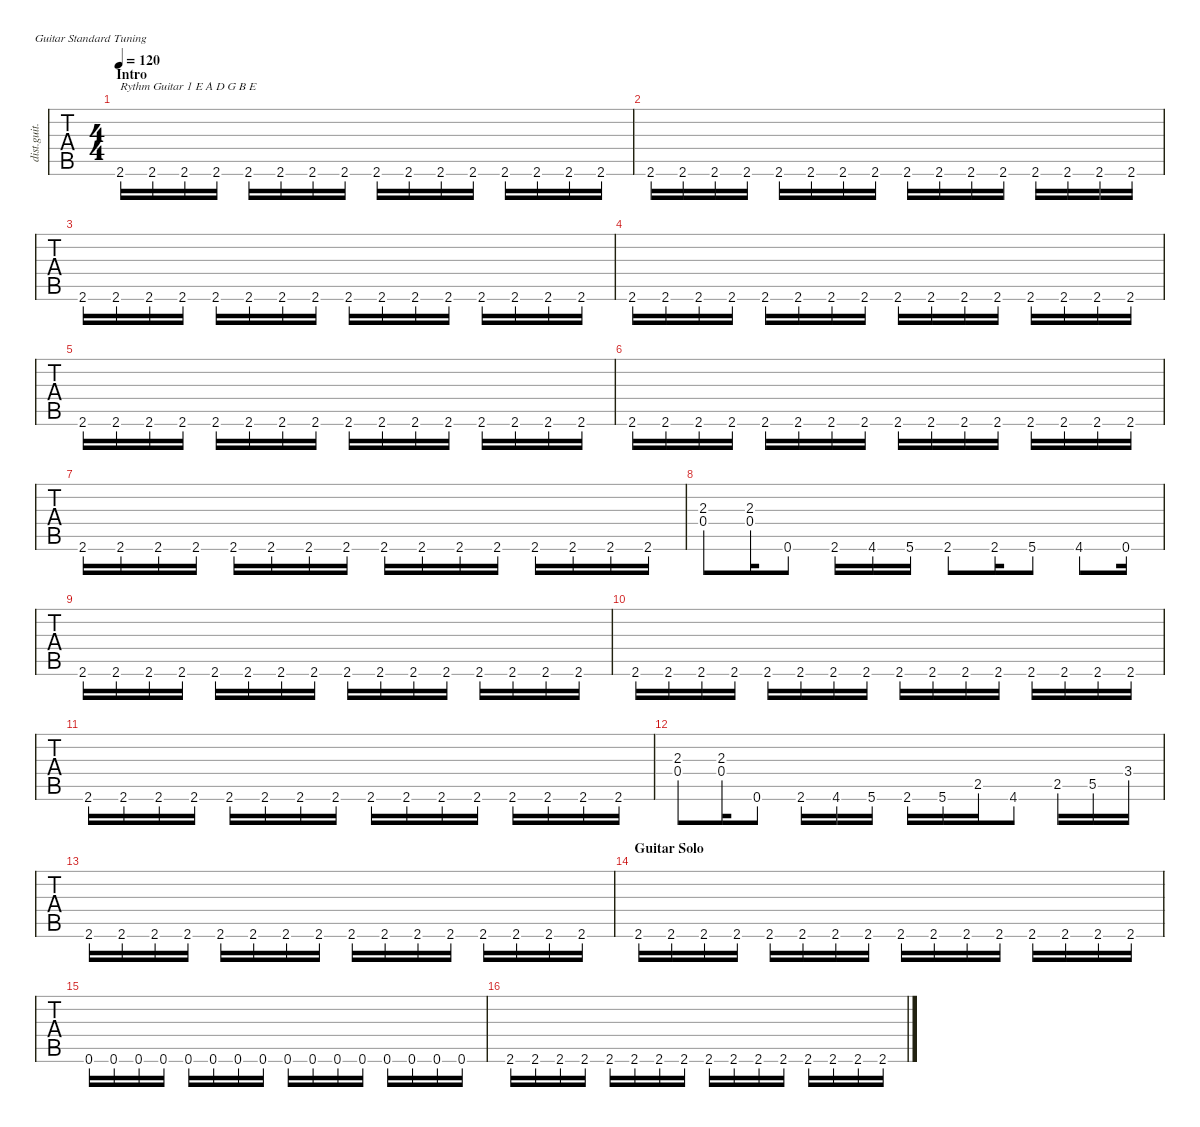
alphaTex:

\defaultSystemsLayout 4
\hideDynamics
\bracketExtendMode nobrackets
\track ("Rythm Guitar 1" "dist.guit.") {instrument distortionguitar}
\staff {tabs}
\tuning (E4 B3 G3 D3 A2 E2)
\ts (4 4)
\section ("" "Intro")
\tempo 120
\clef g2
\ks c
2.6{acc #}.16{txt "Rythm Guitar 1 E A D G B E" dy f instrument distortionguitar beam Up} 2.6{acc #}.16{beam Up} 2.6{acc #}.16{beam Up} 2.6{acc #}.16{beam Up} 2.6{acc #}.16{beam Up} 2.6{acc #}.16{beam Up} 2.6{acc #}.16{beam Up} 2.6{acc #}.16{beam Up} 2.6{acc #}.16{beam Up} 2.6{acc #}.16{beam Up} 2.6{acc #}.16{beam Up} 2.6{acc #}.16{beam Up} 2.6{acc #}.16{beam Up} 2.6{acc #}.16{beam Up} 2.6{acc #}.16{beam Up} 2.6{acc #}.16{beam Up} |
2.6{acc #}.16{beam Up} 2.6{acc #}.16{beam Up} 2.6{acc #}.16{beam Up} 2.6{acc #}.16{beam Up} 2.6{acc #}.16{beam Up} 2.6{acc #}.16{beam Up} 2.6{acc #}.16{beam Up} 2.6{acc #}.16{beam Up} 2.6{acc #}.16{beam Up} 2.6{acc #}.16{beam Up} 2.6{acc #}.16{beam Up} 2.6{acc #}.16{beam Up} 2.6{acc #}.16{beam Up} 2.6{acc #}.16{beam Up} 2.6{acc #}.16{beam Up} 2.6{acc #}.16{beam Up} |
2.6{acc #}.16{beam Up} 2.6{acc #}.16{beam Up} 2.6{acc #}.16{beam Up} 2.6{acc #}.16{beam Up} 2.6{acc #}.16{beam Up} 2.6{acc #}.16{beam Up} 2.6{acc #}.16{beam Up} 2.6{acc #}.16{beam Up} 2.6{acc #}.16{beam Up} 2.6{acc #}.16{beam Up} 2.6{acc #}.16{beam Up} 2.6{acc #}.16{beam Up} 2.6{acc #}.16{beam Up} 2.6{acc #}.16{beam Up} 2.6{acc #}.16{beam Up} 2.6{acc #}.16{beam Up} |
2.6{acc #}.16{beam Up} 2.6{acc #}.16{beam Up} 2.6{acc #}.16{beam Up} 2.6{acc #}.16{beam Up} 2.6{acc #}.16{beam Up} 2.6{acc #}.16{beam Up} 2.6{acc #}.16{beam Up} 2.6{acc #}.16{beam Up} 2.6{acc #}.16{beam Up} 2.6{acc #}.16{beam Up} 2.6{acc #}.16{beam Up} 2.6{acc #}.16{beam Up} 2.6{acc #}.16{beam Up} 2.6{acc #}.16{beam Up} 2.6{acc #}.16{beam Up} 2.6{acc #}.16{beam Up} |
2.6{acc #}.16{beam Up} 2.6{acc #}.16{beam Up} 2.6{acc #}.16{beam Up} 2.6{acc #}.16{beam Up} 2.6{acc #}.16{beam Up} 2.6{acc #}.16{beam Up} 2.6{acc #}.16{beam Up} 2.6{acc #}.16{beam Up} 2.6{acc #}.16{beam Up} 2.6{acc #}.16{beam Up} 2.6{acc #}.16{beam Up} 2.6{acc #}.16{beam Up} 2.6{acc #}.16{beam Up} 2.6{acc #}.16{beam Up} 2.6{acc #}.16{beam Up} 2.6{acc #}.16{beam Up} |
2.6{acc #}.16{beam Up} 2.6{acc #}.16{beam Up} 2.6{acc #}.16{beam Up} 2.6{acc #}.16{beam Up} 2.6{acc #}.16{beam Up} 2.6{acc #}.16{beam Up} 2.6{acc #}.16{beam Up} 2.6{acc #}.16{beam Up} 2.6{acc #}.16{beam Up} 2.6{acc #}.16{beam Up} 2.6{acc #}.16{beam Up} 2.6{acc #}.16{beam Up} 2.6{acc #}.16{beam Up} 2.6{acc #}.16{beam Up} 2.6{acc #}.16{beam Up} 2.6{acc #}.16{beam Up} |
2.6{acc #}.16{beam Up} 2.6{acc #}.16{beam Up} 2.6{acc #}.16{beam Up} 2.6{acc #}.16{beam Up} 2.6{acc #}.16{beam Up} 2.6{acc #}.16{beam Up} 2.6{acc #}.16{beam Up} 2.6{acc #}.16{beam Up} 2.6{acc #}.16{beam Up} 2.6{acc #}.16{beam Up} 2.6{acc #}.16{beam Up} 2.6{acc #}.16{beam Up} 2.6{acc #}.16{beam Up} 2.6{acc #}.16{beam Up} 2.6{acc #}.16{beam Up} 2.6{acc #}.16{beam Up} |
(2.3 0.4).8{beam Up} (2.3 0.4).16{beam Up} 0.6.8{beam Up} 2.6{acc #}.16{beam Up} 4.6{acc #}.16{beam Up} 5.6.16{beam Up} 2.6{acc #}.8{beam Up} 2.6{acc #}.16{beam Up} 5.6.8{beam Up} 4.6{acc #}.8{beam Up} 0.6.16{beam Up} |
2.6{acc #}.16{beam Up} 2.6{acc #}.16{beam Up} 2.6{acc #}.16{beam Up} 2.6{acc #}.16{beam Up} 2.6{acc #}.16{beam Up} 2.6{acc #}.16{beam Up} 2.6{acc #}.16{beam Up} 2.6{acc #}.16{beam Up} 2.6{acc #}.16{beam Up} 2.6{acc #}.16{beam Up} 2.6{acc #}.16{beam Up} 2.6{acc #}.16{beam Up} 2.6{acc #}.16{beam Up} 2.6{acc #}.16{beam Up} 2.6{acc #}.16{beam Up} 2.6{acc #}.16{beam Up} |
2.6{acc #}.16{beam Up} 2.6{acc #}.16{beam Up} 2.6{acc #}.16{beam Up} 2.6{acc #}.16{beam Up} 2.6{acc #}.16{beam Up} 2.6{acc #}.16{beam Up} 2.6{acc #}.16{beam Up} 2.6{acc #}.16{beam Up} 2.6{acc #}.16{beam Up} 2.6{acc #}.16{beam Up} 2.6{acc #}.16{beam Up} 2.6{acc #}.16{beam Up} 2.6{acc #}.16{beam Up} 2.6{acc #}.16{beam Up} 2.6{acc #}.16{beam Up} 2.6{acc #}.16{beam Up} |
2.6{acc #}.16{beam Up} 2.6{acc #}.16{beam Up} 2.6{acc #}.16{beam Up} 2.6{acc #}.16{beam Up} 2.6{acc #}.16{beam Up} 2.6{acc #}.16{beam Up} 2.6{acc #}.16{beam Up} 2.6{acc #}.16{beam Up} 2.6{acc #}.16{beam Up} 2.6{acc #}.16{beam Up} 2.6{acc #}.16{beam Up} 2.6{acc #}.16{beam Up} 2.6{acc #}.16{beam Up} 2.6{acc #}.16{beam Up} 2.6{acc #}.16{beam Up} 2.6{acc #}.16{beam Up} |
(2.3 0.4).8{beam Up} (2.3 0.4).16{beam Up} 0.6.8{beam Up} 2.6{acc #}.16{beam Up} 4.6{acc #}.16{beam Up} 5.6.16{beam Up} 2.6{acc #}.16{beam Up} 5.6.16{beam Up} 2.5.16{beam Up} 4.6{acc #}.8{beam Up} 2.5.16{beam Up} 5.5.16{beam Up} 3.4.16{beam Up} |
2.6{acc #}.16{beam Up} 2.6{acc #}.16{beam Up} 2.6{acc #}.16{beam Up} 2.6{acc #}.16{beam Up} 2.6{acc #}.16{beam Up} 2.6{acc #}.16{beam Up} 2.6{acc #}.16{beam Up} 2.6{acc #}.16{beam Up} 2.6{acc #}.16{beam Up} 2.6{acc #}.16{beam Up} 2.6{acc #}.16{beam Up} 2.6{acc #}.16{beam Up} 2.6{acc #}.16{beam Up} 2.6{acc #}.16{beam Up} 2.6{acc #}.16{beam Up} 2.6{acc #}.16{beam Up} |
\section ("" "Guitar Solo")
2.6{acc #}.16{beam Up} 2.6{acc #}.16{beam Up} 2.6{acc #}.16{beam Up} 2.6{acc #}.16{beam Up} 2.6{acc #}.16{beam Up} 2.6{acc #}.16{beam Up} 2.6{acc #}.16{beam Up} 2.6{acc #}.16{beam Up} 2.6{acc #}.16{beam Up} 2.6{acc #}.16{beam Up} 2.6{acc #}.16{beam Up} 2.6{acc #}.16{beam Up} 2.6{acc #}.16{beam Up} 2.6{acc #}.16{beam Up} 2.6{acc #}.16{beam Up} 2.6{acc #}.16{beam Up} |
0.6.16{beam Up} 0.6.16{beam Up} 0.6.16{beam Up} 0.6.16{beam Up} 0.6.16{beam Up} 0.6.16{beam Up} 0.6.16{beam Up} 0.6.16{beam Up} 0.6.16{beam Up} 0.6.16{beam Up} 0.6.16{beam Up} 0.6.16{beam Up} 0.6.16{beam Up} 0.6.16{beam Up} 0.6.16{beam Up} 0.6.16{beam Up} |
2.6{acc #}.16{beam Up} 2.6{acc #}.16{beam Up} 2.6{acc #}.16{beam Up} 2.6{acc #}.16{beam Up} 2.6{acc #}.16{beam Up} 2.6{acc #}.16{beam Up} 2.6{acc #}.16{beam Up} 2.6{acc #}.16{beam Up} 2.6{acc #}.16{beam Up} 2.6{acc #}.16{beam Up} 2.6{acc #}.16{beam Up} 2.6{acc #}.16{beam Up} 2.6{acc #}.16{beam Up} 2.6{acc #}.16{beam Up} 2.6{acc #}.16{beam Up} 2.6{acc #}.16{beam Up}
